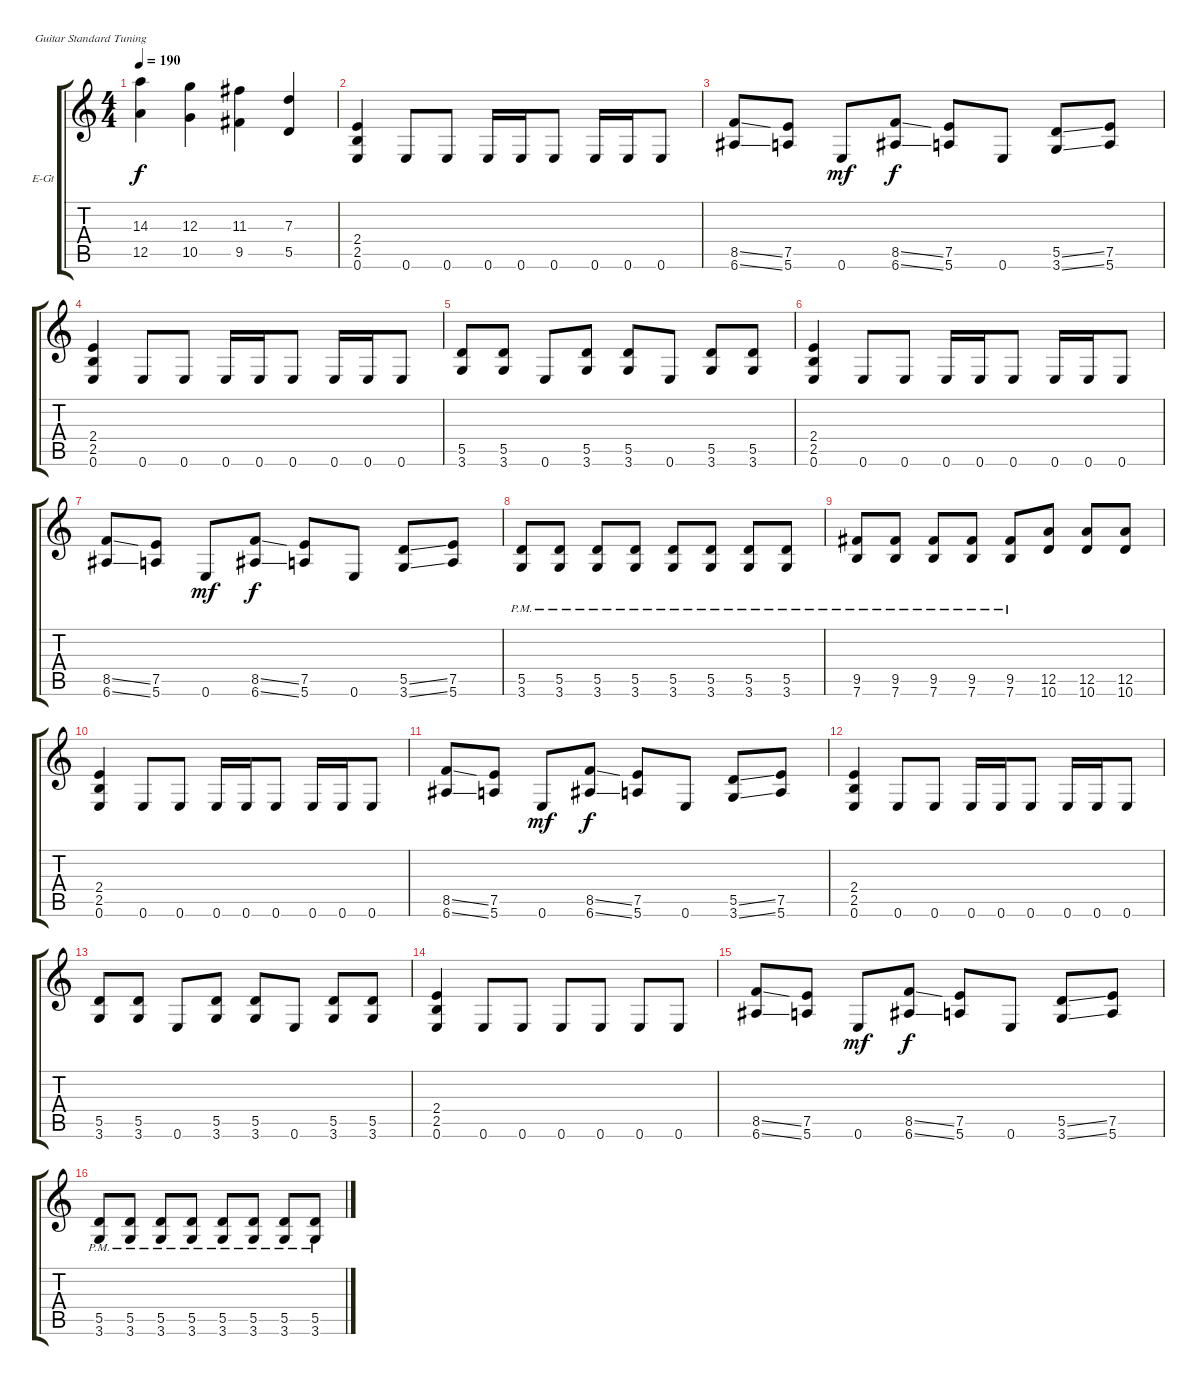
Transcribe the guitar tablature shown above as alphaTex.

\defaultSystemsLayout 4
\bracketExtendMode groupsimilarinstruments
\firstSystemTrackNameOrientation horizontal
\otherSystemsTrackNameOrientation horizontal
\track ("Electric Guitar" "E-Gt") {instrument distortionguitar}
\staff {score tabs}
\tuning (E4 B3 G3 D3 A2 E2)
\ts (4 4)
\tempo 190
\clef g2
\scale
0.333333
\ks c
(14.3 12.5).4{dy f} (12.3 10.5).4 (11.3 9.5).4 (7.3 5.5).4 |
\scale
0.333333 (2.4 2.5 0.6).4 0.6.8 0.6.8 0.6.16 0.6.16 0.6.8 0.6.16 0.6.16 0.6.8 |
\scale
0.333333 (8.5{ss} 6.6{ss}).8 (7.5 5.6).8 0.6.8{dy mf} (8.5{ss} 6.6{ss}).8{dy f} (7.5 5.6).8 0.6.8 (5.5{ss} 3.6{ss}).8 (7.5 5.6).8 |
\scale
0.333333 (2.4 2.5 0.6).4 0.6.8 0.6.8 0.6.16 0.6.16 0.6.8 0.6.16 0.6.16 0.6.8 |
\scale
0.333333 (5.5 3.6).8 (3.6 5.5).8 0.6.8 (5.5 3.6).8 (5.5 3.6).8 0.6.8 (3.6 5.5).8 (3.6 5.5).8 |
\scale
0.333333 (2.4 2.5 0.6).4 0.6.8 0.6.8 0.6.16 0.6.16 0.6.8 0.6.16 0.6.16 0.6.8 |
\scale
0.333333 (8.5{ss} 6.6{ss}).8 (7.5 5.6).8 0.6.8{dy mf} (8.5{ss} 6.6{ss}).8{dy f} (7.5 5.6).8 0.6.8 (5.5{ss} 3.6{ss}).8 (7.5 5.6).8 |
\scale
0.333333 (5.5{pm} 3.6{pm}).8 (5.5{pm} 3.6{pm}).8 (5.5{pm} 3.6{pm}).8 (5.5{pm} 3.6{pm}).8 (5.5{pm} 3.6{pm}).8 (5.5{pm} 3.6{pm}).8 (5.5{pm} 3.6{pm}).8 (5.5{pm} 3.6{pm}).8 |
\scale
0.333333 (9.5{pm} 7.6{pm}).8 (9.5{pm} 7.6{pm}).8 (9.5{pm} 7.6{pm}).8 (9.5{pm} 7.6{pm}).8 (9.5{pm} 7.6{pm}).8 (12.5 10.6).8 (12.5 10.6).8 (12.5 10.6).8 |
\scale
0.333333 (2.4 2.5 0.6).4 0.6.8 0.6.8 0.6.16 0.6.16 0.6.8 0.6.16 0.6.16 0.6.8 |
\scale
0.333333 (8.5{ss} 6.6{ss}).8 (7.5 5.6).8 0.6.8{dy mf} (8.5{ss} 6.6{ss}).8{dy f} (7.5 5.6).8 0.6.8 (5.5{ss} 3.6{ss}).8 (7.5 5.6).8 |
\scale
0.333333 (2.4 2.5 0.6).4 0.6.8 0.6.8 0.6.16 0.6.16 0.6.8 0.6.16 0.6.16 0.6.8 |
\scale
0.333333 (5.5 3.6).8 (3.6 5.5).8 0.6.8 (5.5 3.6).8 (5.5 3.6).8 0.6.8 (3.6 5.5).8 (3.6 5.5).8 |
\scale
0.333333 (2.4 2.5 0.6).4 0.6.8 0.6.8 0.6.8 0.6.8 0.6.8 0.6.8 |
\scale
0.333333 (8.5{ss} 6.6{ss}).8 (7.5 5.6).8 0.6.8{dy mf} (8.5{ss} 6.6{ss}).8{dy f} (7.5 5.6).8 0.6.8 (5.5{ss} 3.6{ss}).8 (7.5 5.6).8 |
\scale
0.333333 (5.5{pm} 3.6{pm}).8 (5.5{pm} 3.6{pm}).8 (5.5{pm} 3.6{pm}).8 (5.5{pm} 3.6{pm}).8 (5.5{pm} 3.6{pm}).8 (5.5{pm} 3.6{pm}).8 (5.5{pm} 3.6{pm}).8 (5.5{pm} 3.6{pm}).8
